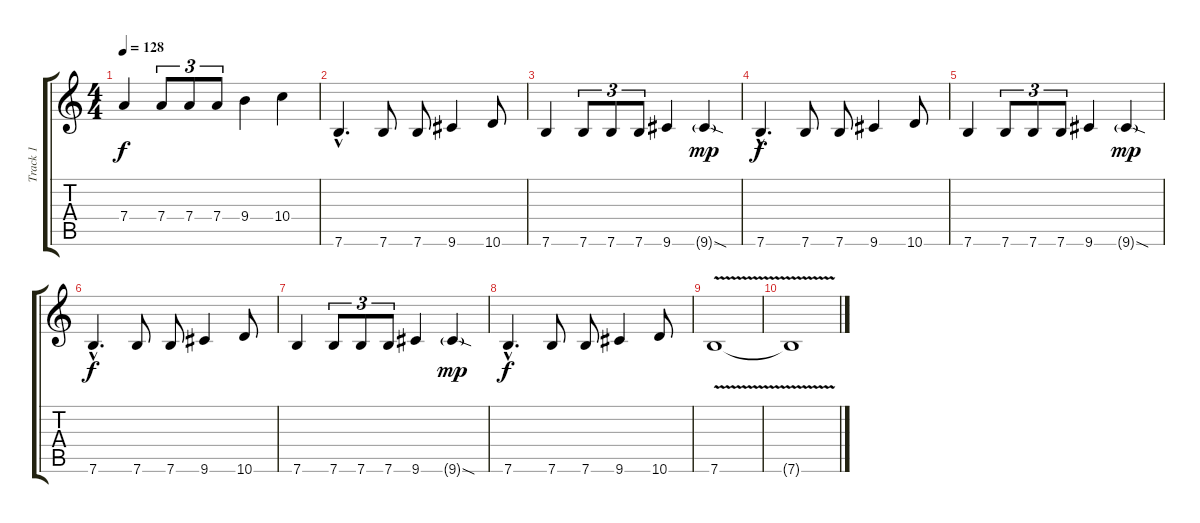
\track ("Track 1" "Track 1") {instrument overdrivenguitar}
\staff {score tabs}
\tuning (E4 B3 G3 D3 A2 E2) {hide}
\ts (4 4)
\tempo 128
\clef g2
\ks c
7.4.4{dy f} 7.4.8{tu (3 2)} 7.4.8{tu (3 2)} 7.4.8{tu (3 2)} 9.4.4 10.4.4 |
7.6{hac}.4{d} 7.6.8 7.6.8 9.6.4 10.6.8 |
7.6.4 7.6.8{tu (3 2)} 7.6.8{tu (3 2)} 7.6.8{tu (3 2)} 9.6.4 9.6{sod g}.4{dy mp} |
7.6{hac}.4{d dy f} 7.6.8 7.6.8 9.6.4 10.6.8 |
7.6.4 7.6.8{tu (3 2)} 7.6.8{tu (3 2)} 7.6.8{tu (3 2)} 9.6.4 9.6{sod g}.4{dy mp} |
7.6{hac}.4{d dy f} 7.6.8 7.6.8 9.6.4 10.6.8 |
7.6.4 7.6.8{tu (3 2)} 7.6.8{tu (3 2)} 7.6.8{tu (3 2)} 9.6.4 9.6{sod g}.4{dy mp} |
7.6{hac}.4{d dy f} 7.6.8 7.6.8 9.6.4 10.6.8 |
7.6{v}.1 |
7.6{t}.1
